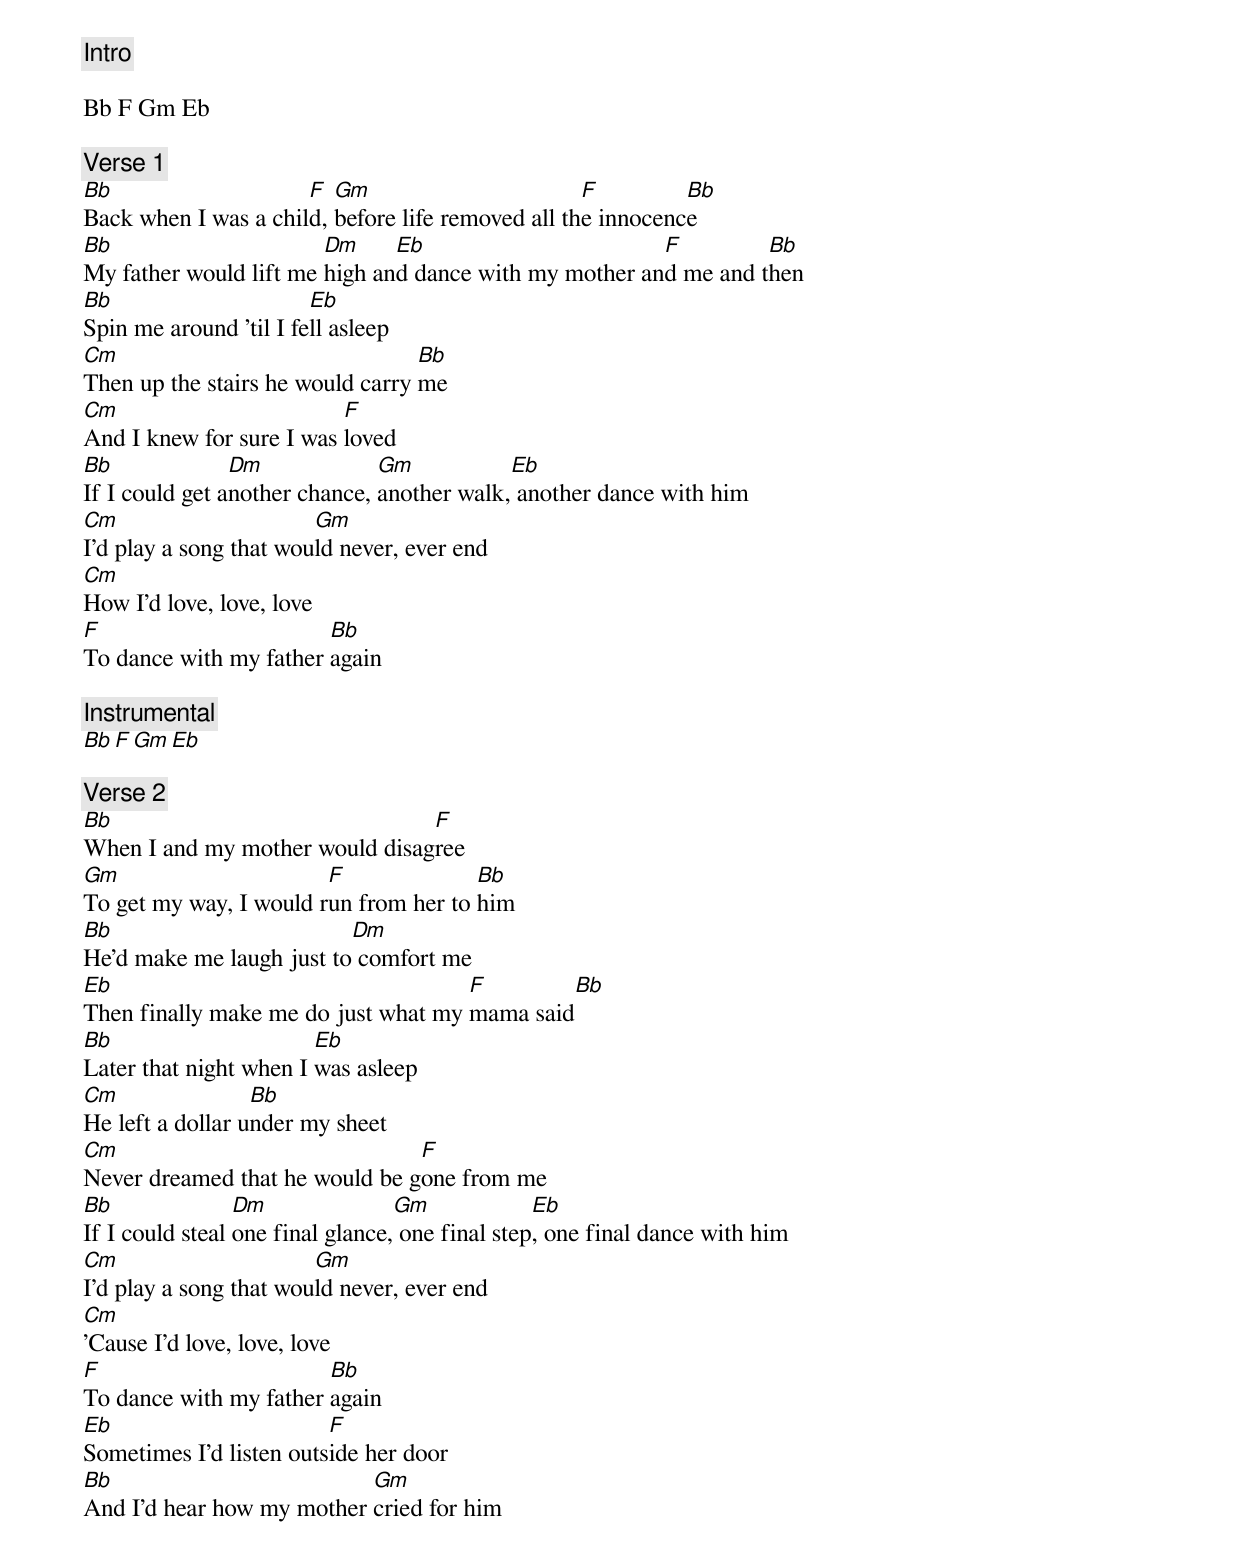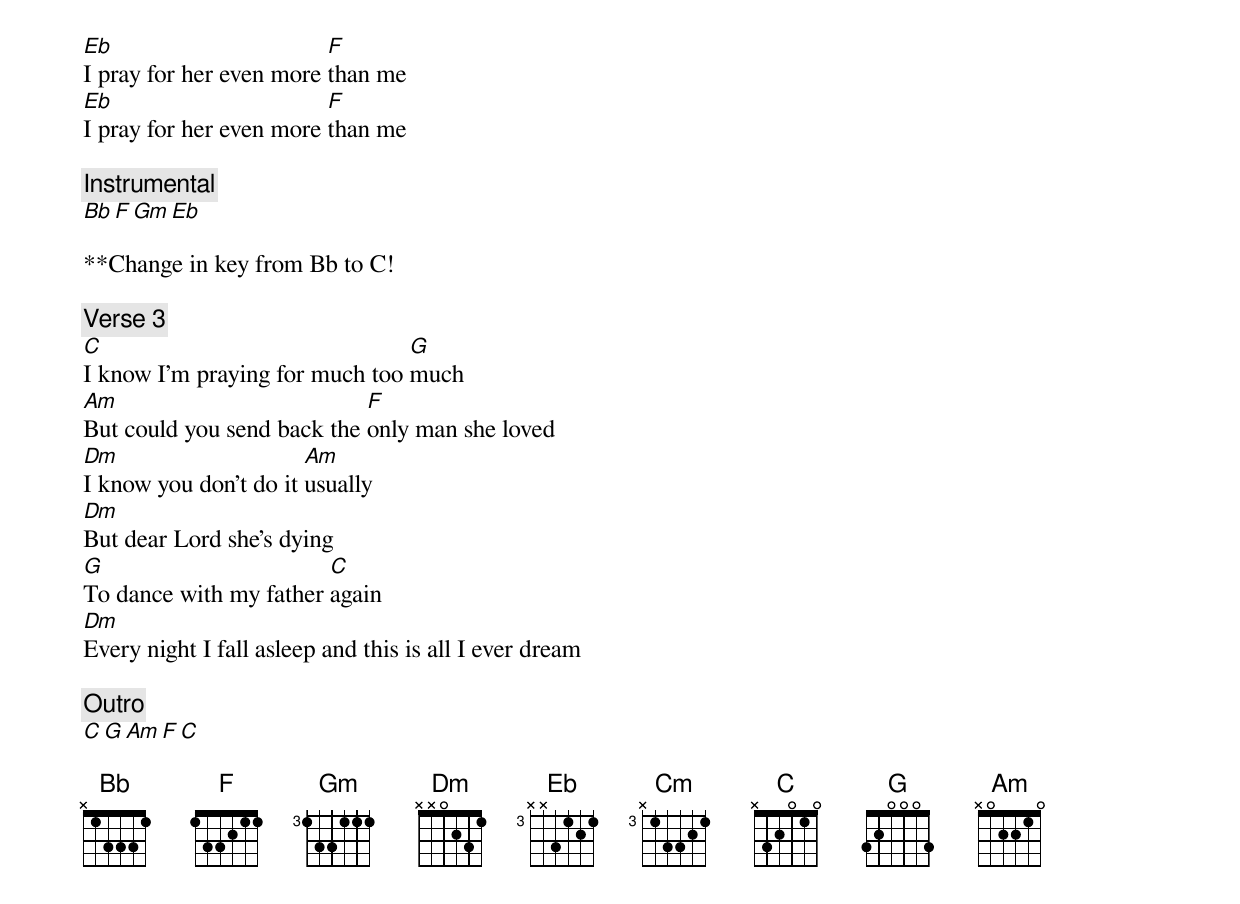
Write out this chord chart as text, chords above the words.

[Intro]

Bb F Gm Eb

[Verse 1]
Bb                    F  Gm                        F         Bb
Back when I was a child, before life removed all the innocence
Bb                      Dm     Eb                       F         Bb
My father would lift me high and dance with my mother and me and then
Bb                      Eb
Spin me around 'til I fell asleep
Cm                                Bb
Then up the stairs he would carry me
Cm                        F
And I knew for sure I was loved
Bb              Dm             Gm           Eb
If I could get another chance, another walk, another dance with him
Cm                      Gm
I'd play a song that would never, ever end
Cm
How I'd love, love, love
F                       Bb
To dance with my father again

[Instrumental]
Bb F Gm Eb

[Verse 2]
Bb                              F
When I and my mother would disagree
Gm                      F              Bb
To get my way, I would run from her to him
Bb                        Dm
He'd make me laugh just to comfort me
Eb                                   F        Bb
Then finally make me do just what my mama said
Bb                      Eb
Later that night when I was asleep
Cm                Bb
He left a dollar under my sheet
Cm                              F
Never dreamed that he would be gone from me
Bb               Dm               Gm             Eb
If I could steal one final glance, one final step, one final dance with him
Cm                      Gm
I'd play a song that would never, ever end
Cm
'Cause I'd love, love, love
F                       Bb
To dance with my father again
Eb                       F
Sometimes I'd listen outside her door
Bb                         Gm
And I'd hear how my mother cried for him
Eb                       F
I pray for her even more than me
Eb                       F
I pray for her even more than me

[Instrumental]
Bb F Gm Eb

**Change in key from Bb to C!

[Verse 3]
C                               G
I know I'm praying for much too much
Am                          F
But could you send back the only man she loved
Dm                     Am
I know you don't do it usually
Dm
But dear Lord she's dying
G                       C
To dance with my father again
Dm
Every night I fall asleep and this is all I ever dream

[Outro]
C G Am F C

{% include music-notes.html %}
